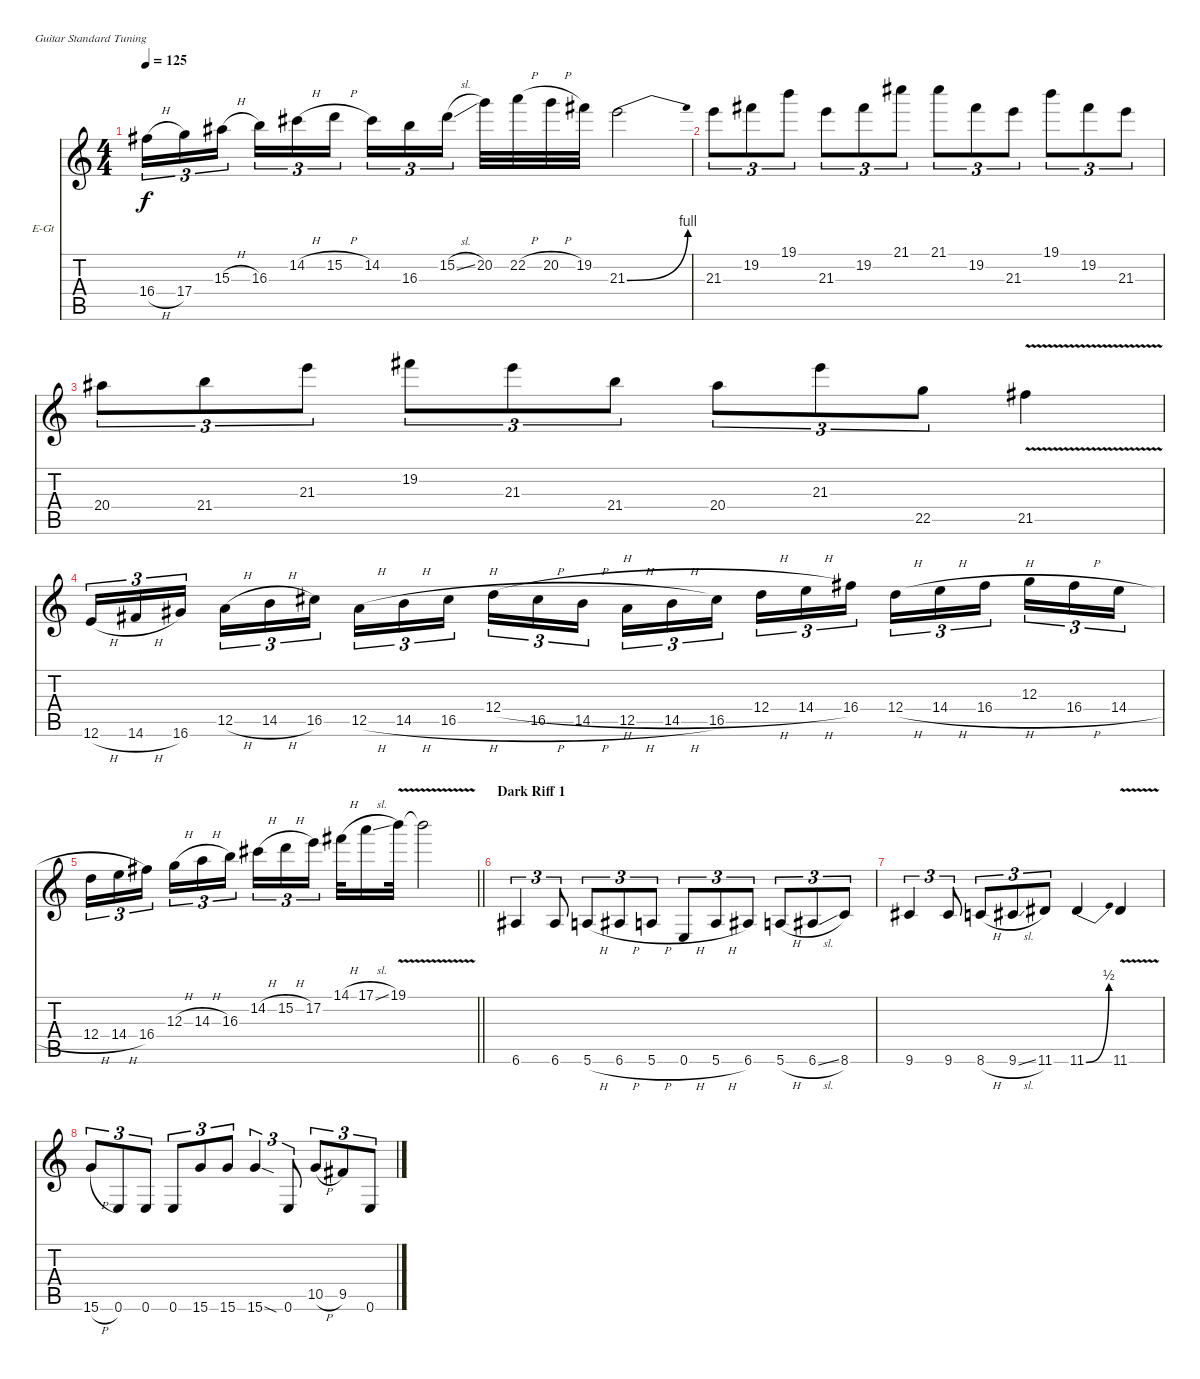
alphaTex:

\bracketExtendMode nobrackets
\firstSystemTrackNameOrientation horizontal
\otherSystemsTrackNameOrientation horizontal
\track ("Fredrik Akesson - Overdriven" "E-Gt") {instrument overdrivenguitar}
\staff {score tabs}
\tuning (E4 B3 G3 D3 A2 E2)
\ts (4 4)
\tempo 125
\clef g2
\scale
0.333333
\ks c
16.4{h}.16{tu (3 2) dy f} 17.4.16{tu (3 2)} 15.3{h}.16{tu (3 2)} 16.3.16{tu (3 2)} 14.2{h}.16{tu (3 2)} 15.2{h}.16{tu (3 2)} 14.2.16{tu (3 2)} 16.3.16{tu (3 2)} 15.2{sl}.16{tu (3 2)} 20.2.32 22.2{h}.32 20.2{h}.32 19.2.32 21.3{be (bend 0 0 60 4)}.2 |
\scale
0.333333 21.3.8{tu (3 2)} 19.2.8{tu (3 2)} 19.1.8{tu (3 2)} 21.3.8{tu (3 2)} 19.2.8{tu (3 2)} 21.1.8{tu (3 2)} 21.1.8{tu (3 2)} 19.2.8{tu (3 2)} 21.3.8{tu (3 2)} 19.1.8{tu (3 2)} 19.2.8{tu (3 2)} 21.3.8{tu (3 2)} |
\scale
0.333333 20.4.8{tu (3 2)} 21.4.8{tu (3 2)} 21.3.8{tu (3 2)} 19.2.8{tu (3 2)} 21.3.8{tu (3 2)} 21.4.8{tu (3 2)} 20.4.8{tu (3 2)} 21.3.8{tu (3 2)} 22.5.8{tu (3 2)} 21.5{v}.4 |
\scale
0.333333 12.6{h}.16{tu (3 2)} 14.6{h}.16{tu (3 2)} 16.6.16{tu (3 2)} 12.5{h}.16{tu (3 2)} 14.5{h}.16{tu (3 2)} 16.5.16{tu (3 2)} 12.5{h}.16{tu (3 2)} 14.5{h}.16{tu (3 2)} 16.5{h}.16{tu (3 2)} 12.4{h}.16{tu (3 2)} 16.5{h}.16{tu (3 2)} 14.5{h}.16{tu (3 2)} 12.5{h}.16{tu (3 2)} 14.5{h}.16{tu (3 2)} 16.5.16{tu (3 2)} 12.4{h}.16{tu (3 2)} 14.4{h}.16{tu (3 2)} 16.4.16{tu (3 2)} 12.4{h}.16{tu (3 2)} 14.4{h}.16{tu (3 2)} 16.4{h}.16{tu (3 2)} 12.3.16{tu (3 2)} 16.4{h}.16{tu (3 2)} 14.4{h}.16{tu (3 2)} |
\scale
0.333333
\barLineRight lightlight
12.4{h}.16{tu (3 2)} 14.4{h}.16{tu (3 2)} 16.4.16{tu (3 2)} 12.3{h}.16{tu (3 2)} 14.3{h}.16{tu (3 2)} 16.3.16{tu (3 2)} 14.2{h}.16{tu (3 2)} 15.2{h}.16{tu (3 2)} 17.2.16{tu (3 2)} 14.1{h}.32 17.1{sl}.16 19.1{v}.32 19.1{v t}.2 |
\section ("" "Dark Riff 1")
\scale
0.333333 6.6.4{tu (3 2)} 6.6.8{tu (3 2)} 5.6{h}.8{tu (3 2)} 6.6{h}.8{tu (3 2)} 5.6{h}.8{tu (3 2)} 0.6{h}.8{tu (3 2)} 5.6{h}.8{tu (3 2)} 6.6.8{tu (3 2)} 5.6{h}.8{tu (3 2)} 6.6{sl}.8{tu (3 2)} 8.6.8{tu (3 2)} |
\scale
0.333333 9.6.4{tu (3 2)} 9.6.8{tu (3 2)} 8.6{h}.8{tu (3 2)} 9.6{sl}.8{tu (3 2)} 11.6.8{tu (3 2)} 11.6{be (bend 0 0 60 2)}.4 11.6{v}.4 |
\scale
0.333333 15.6{h}.8{tu (3 2)} 0.6.8{tu (3 2)} 0.6.8{tu (3 2)} 0.6.8{tu (3 2)} 15.6.8{tu (3 2)} 15.6.8{tu (3 2)} 15.6{sod}.4{tu (3 2)} 0.6.8{tu (3 2)} 10.5{h}.8{tu (3 2)} 9.5.8{tu (3 2)} 0.6.8{tu (3 2)}
